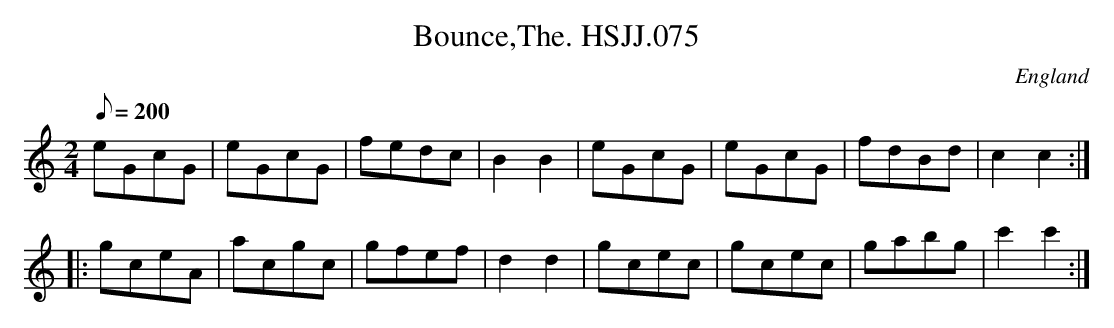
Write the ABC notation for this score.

X:1
T:Bounce,The. HSJJ.075
M:2/4
L:1/8
Q:200
O:England
K:C
eGcG|eGcG|fedc|B2B2|eGcG|eGcG|fdBd|c2c2:|!
|:gceA|acgc|gfef|d2d2|gcec|gcec|gabg|c'2c'2:|]
